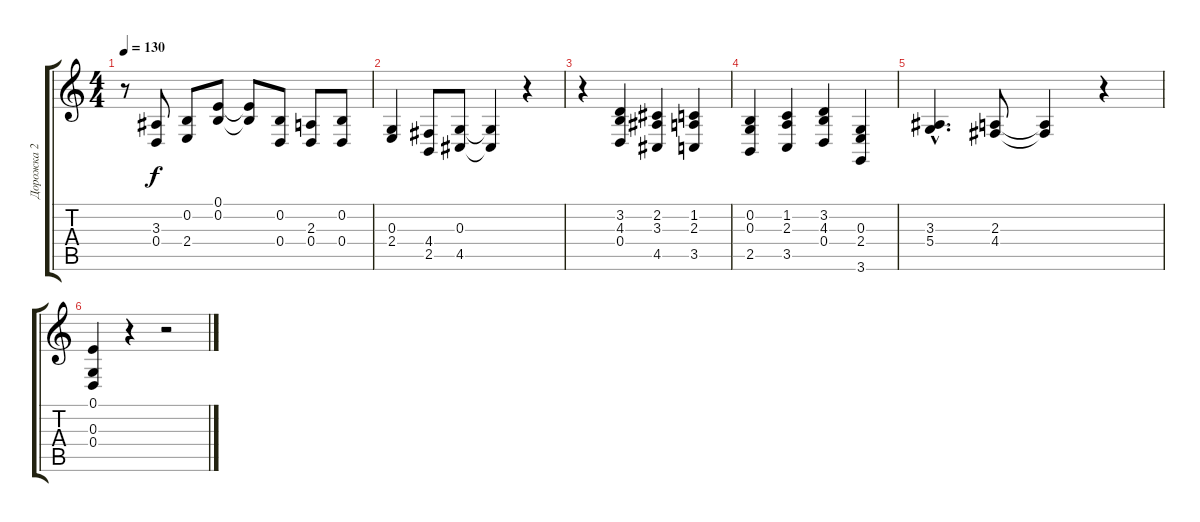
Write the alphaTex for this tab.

\track ("Дорожка 2" "Дорожка 2") {instrument brasssection}
\staff {score tabs}
\tuning (E4 B3 G3 D3 A2 E2) {hide}
\ts (4 4)
\tempo 130
\clef g2
\ks c
r.8{dy f} (3.3 0.4).8 (0.2 2.4).8 (0.1 0.2).8 (0.1{t} 0.2{t}).8 (0.2 0.4).8 (2.3 0.4).8 (0.2 0.4).8 |
(0.3 2.4).4 (4.4 2.5).8 (0.3 4.5).8 (0.3{t} 4.5{t}).4 r.4 |
r.4 (3.2 4.3 0.4).4 (2.2 3.3 4.5).4 (1.2 2.3 3.5).4 |
(0.2 0.3 2.5).4 (1.2 2.3 3.5).4 (3.2 4.3 0.4).4 (0.3 2.4 3.6).4 |
(3.3{hac} 5.4{hac}).4{d} (2.3 4.4).8 (2.3{t} 4.4{t}).4 r.4 |
(0.1 0.3 0.4).4 r.4 r.2
